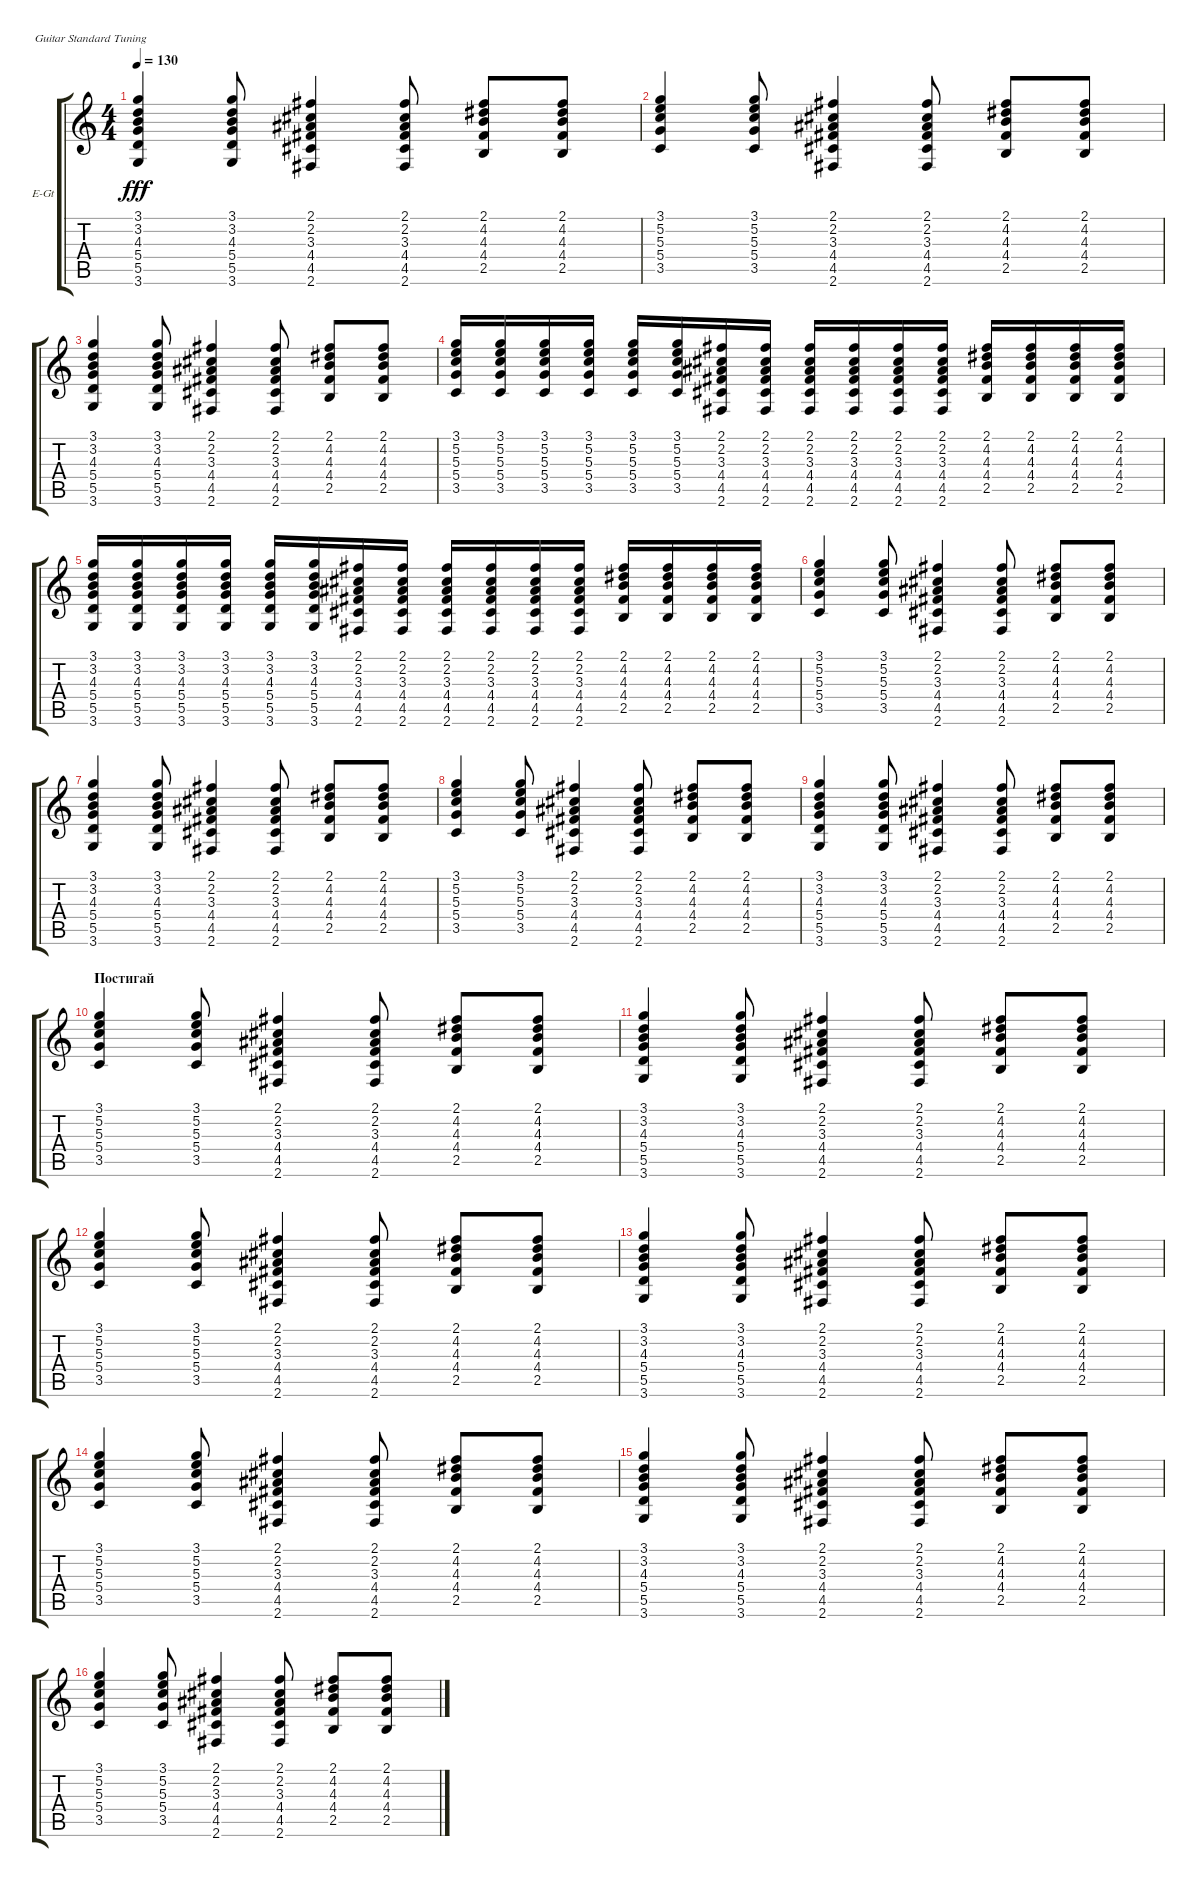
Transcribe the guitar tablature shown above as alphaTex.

\defaultSystemsLayout 4
\bracketExtendMode groupsimilarinstruments
\firstSystemTrackNameOrientation horizontal
\otherSystemsTrackNameOrientation horizontal
\track ("Electric Guitar" "E-Gt") {instrument distortionguitar}
\staff {score tabs}
\tuning (E4 B3 G3 D3 A2 E2)
\ts (4 4)
\tempo 130
\clef g2
\ks c
(3.1 3.2 4.3 5.4 5.5 3.6).4{dy fff} (3.1 3.2 4.3 5.4 5.5 3.6).8 (2.1 2.2 2.6 4.5 4.4 3.3).4 (2.1 2.2 2.6 4.5 4.4 3.3).8 (2.1 4.2 4.3 4.4 2.5).8 (2.1 4.2 4.3 4.4 2.5).8 |
(3.1 5.2 5.3 5.4 3.5).4 (3.1 5.2 5.3 5.4 3.5).8 (2.1 2.2 2.6 4.5 4.4 3.3).4 (2.1 2.2 2.6 4.5 4.4 3.3).8 (2.1 4.2 4.3 4.4 2.5).8 (2.1 4.2 4.3 4.4 2.5).8 |
(3.1 3.2 4.3 5.4 5.5 3.6).4 (3.1 3.2 4.3 5.4 5.5 3.6).8 (2.1 2.2 2.6 4.5 4.4 3.3).4 (2.1 2.2 2.6 4.5 4.4 3.3).8 (2.1 4.2 4.3 4.4 2.5).8 (2.1 4.2 4.3 4.4 2.5).8 |
(3.1 5.2 5.3 5.4 3.5).16 (3.1 5.2 5.3 5.4 3.5).16 (3.1 5.2 5.3 5.4 3.5).16 (3.1 5.2 5.3 5.4 3.5).16 (3.1 5.2 5.3 5.4 3.5).16 (3.1 5.2 5.3 5.4 3.5).16 (2.1 2.2 2.6 4.5 4.4 3.3).16 (2.1 2.2 2.6 4.5 4.4 3.3).16 (2.1 2.2 2.6 4.5 4.4 3.3).16 (2.1 2.2 2.6 4.5 4.4 3.3).16 (2.1 2.2 2.6 4.5 4.4 3.3).16 (2.1 2.2 2.6 4.5 4.4 3.3).16 (2.1 4.2 4.3 4.4 2.5).16 (2.1 4.2 4.3 4.4 2.5).16 (2.1 4.2 4.3 4.4 2.5).16 (2.1 4.2 4.3 4.4 2.5).16 |
(3.1 3.2 4.3 5.4 5.5 3.6).16 (3.1 3.2 4.3 5.4 5.5 3.6).16 (3.1 3.2 4.3 5.4 5.5 3.6).16 (3.1 3.2 4.3 5.4 5.5 3.6).16 (3.1 3.2 4.3 5.4 5.5 3.6).16 (3.1 3.2 4.3 5.4 5.5 3.6).16 (2.1 2.2 2.6 4.5 4.4 3.3).16 (2.1 2.2 2.6 4.5 4.4 3.3).16 (2.1 2.2 2.6 4.5 4.4 3.3).16 (2.1 2.2 2.6 4.5 4.4 3.3).16 (2.1 2.2 2.6 4.5 4.4 3.3).16 (2.1 2.2 2.6 4.5 4.4 3.3).16 (2.1 4.2 4.3 4.4 2.5).16 (2.1 4.2 4.3 4.4 2.5).16 (2.1 4.2 4.3 4.4 2.5).16 (2.1 4.2 4.3 4.4 2.5).16 |
(3.1 5.2 5.3 5.4 3.5).4 (3.1 5.2 5.3 5.4 3.5).8 (2.1 2.2 2.6 4.5 4.4 3.3).4 (2.1 2.2 2.6 4.5 4.4 3.3).8 (2.1 4.2 4.3 4.4 2.5).8 (2.1 4.2 4.3 4.4 2.5).8 |
(3.1 3.2 4.3 5.4 5.5 3.6).4 (3.1 3.2 4.3 5.4 5.5 3.6).8 (2.1 2.2 2.6 4.5 4.4 3.3).4 (2.1 2.2 2.6 4.5 4.4 3.3).8 (2.1 4.2 4.3 4.4 2.5).8 (2.1 4.2 4.3 4.4 2.5).8 |
(3.1 5.2 5.3 5.4 3.5).4 (3.1 5.2 5.3 5.4 3.5).8 (2.1 2.2 2.6 4.5 4.4 3.3).4 (2.1 2.2 2.6 4.5 4.4 3.3).8 (2.1 4.2 4.3 4.4 2.5).8 (2.1 4.2 4.3 4.4 2.5).8 |
(3.1 3.2 4.3 5.4 5.5 3.6).4 (3.1 3.2 4.3 5.4 5.5 3.6).8 (2.1 2.2 2.6 4.5 4.4 3.3).4 (2.1 2.2 2.6 4.5 4.4 3.3).8 (2.1 4.2 4.3 4.4 2.5).8 (2.1 4.2 4.3 4.4 2.5).8 |
\section ("" "Постигай")
(3.1 5.2 5.3 5.4 3.5).4 (3.1 5.2 5.3 5.4 3.5).8 (2.1 2.2 2.6 4.5 4.4 3.3).4 (2.1 2.2 2.6 4.5 4.4 3.3).8 (2.1 4.2 4.3 4.4 2.5).8 (2.1 4.2 4.3 4.4 2.5).8 |
(3.1 3.2 4.3 5.4 5.5 3.6).4 (3.1 3.2 4.3 5.4 5.5 3.6).8 (2.1 2.2 2.6 4.5 4.4 3.3).4 (2.1 2.2 2.6 4.5 4.4 3.3).8 (2.1 4.2 4.3 4.4 2.5).8 (2.1 4.2 4.3 4.4 2.5).8 |
(3.1 5.2 5.3 5.4 3.5).4 (3.1 5.2 5.3 5.4 3.5).8 (2.1 2.2 2.6 4.5 4.4 3.3).4 (2.1 2.2 2.6 4.5 4.4 3.3).8 (2.1 4.2 4.3 4.4 2.5).8 (2.1 4.2 4.3 4.4 2.5).8 |
(3.1 3.2 4.3 5.4 5.5 3.6).4 (3.1 3.2 4.3 5.4 5.5 3.6).8 (2.1 2.2 2.6 4.5 4.4 3.3).4 (2.1 2.2 2.6 4.5 4.4 3.3).8 (2.1 4.2 4.3 4.4 2.5).8 (2.1 4.2 4.3 4.4 2.5).8 |
(3.1 5.2 5.3 5.4 3.5).4 (3.1 5.2 5.3 5.4 3.5).8 (2.1 2.2 2.6 4.5 4.4 3.3).4 (2.1 2.2 2.6 4.5 4.4 3.3).8 (2.1 4.2 4.3 4.4 2.5).8 (2.1 4.2 4.3 4.4 2.5).8 |
(3.1 3.2 4.3 5.4 5.5 3.6).4 (3.1 3.2 4.3 5.4 5.5 3.6).8 (2.1 2.2 2.6 4.5 4.4 3.3).4 (2.1 2.2 2.6 4.5 4.4 3.3).8 (2.1 4.2 4.3 4.4 2.5).8 (2.1 4.2 4.3 4.4 2.5).8 |
(3.1 5.2 5.3 5.4 3.5).4 (3.1 5.2 5.3 5.4 3.5).8 (2.1 2.2 2.6 4.5 4.4 3.3).4 (2.1 2.2 2.6 4.5 4.4 3.3).8 (2.1 4.2 4.3 4.4 2.5).8 (2.1 4.2 4.3 4.4 2.5).8
